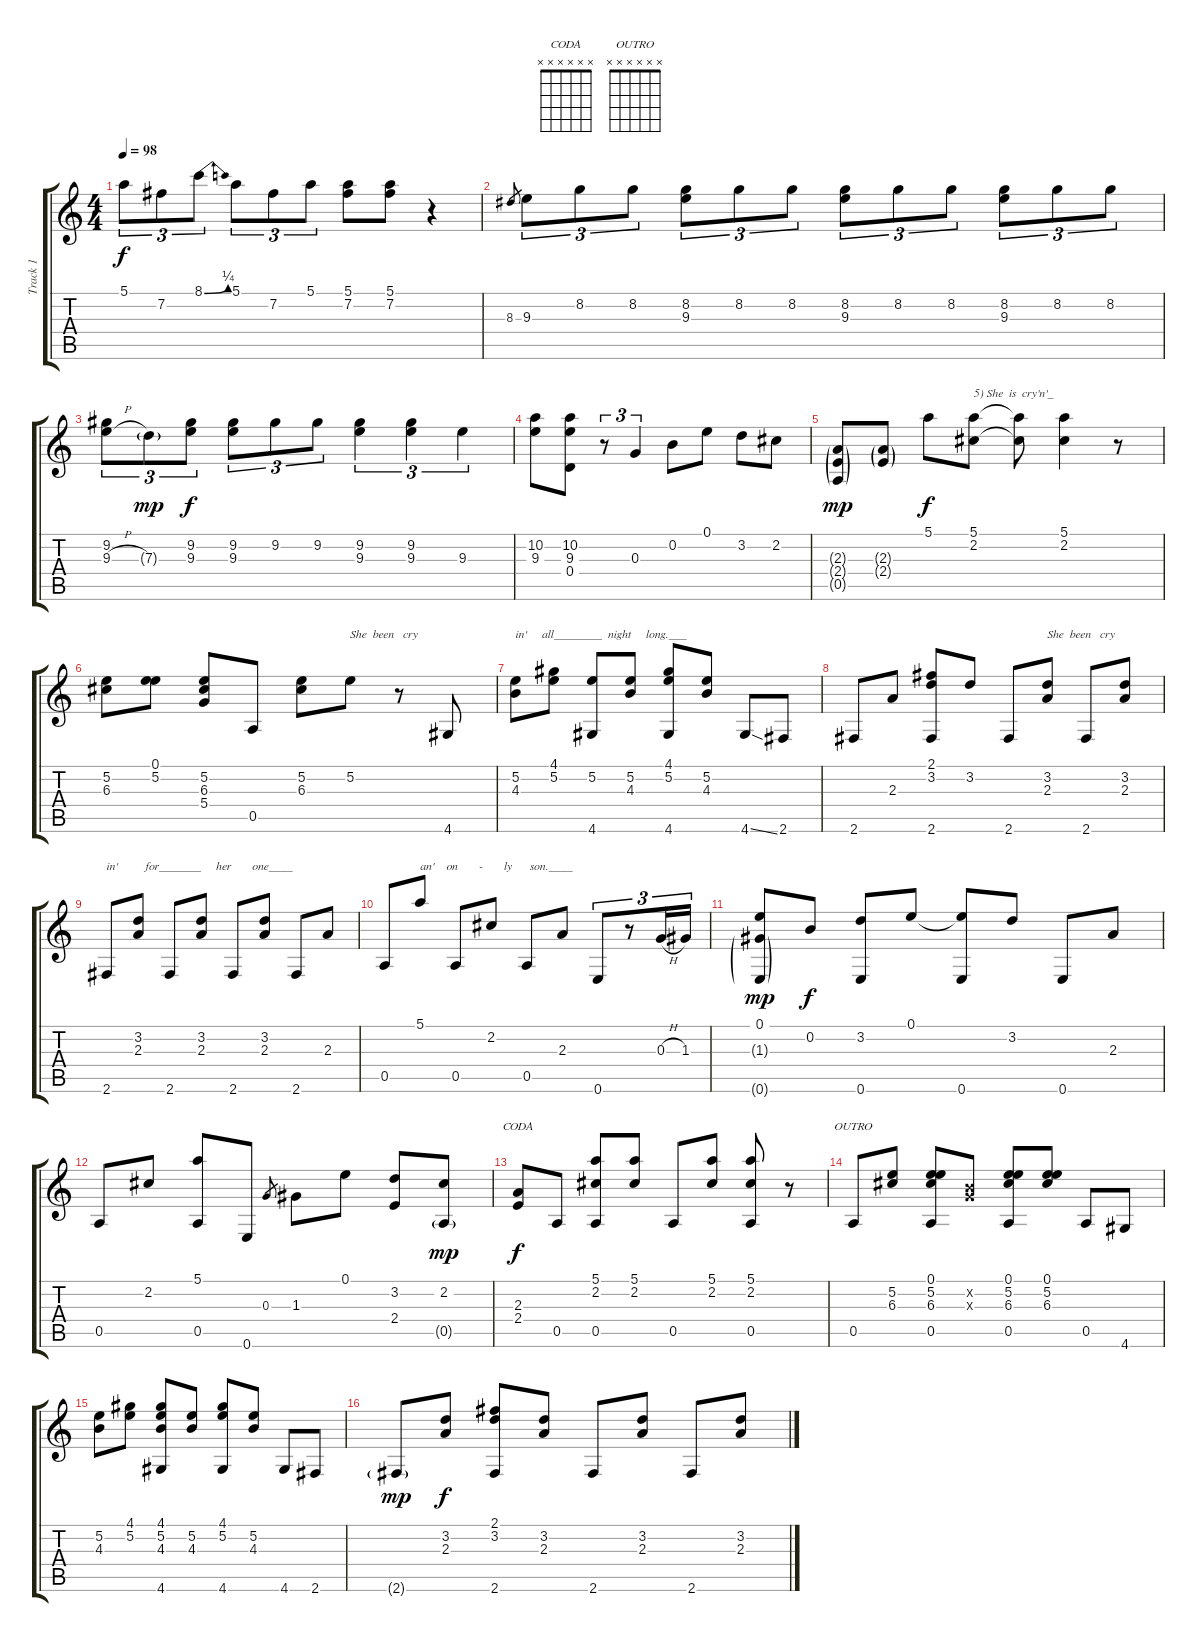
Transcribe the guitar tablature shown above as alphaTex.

\track ("Track 1" "Track 1") {instrument acousticguitarnylon}
\staff {score tabs}
\tuning (E4 B3 G3 D3 A2 E2) {hide}
\chord ("CODA" x x x x x x) {firstfret 0}
\chord ("OUTRO" x x x x x x) {firstfret 0}
\ts (4 4)
\tempo 98
\clef g2
\ks c
5.1.8{tu (3 2) dy f} 7.2.8{tu (3 2)} 8.1{be (bend 0 0 60 1)}.8{tu (3 2)} 5.1.8{tu (3 2)} 7.2.8{tu (3 2)} 5.1.8{tu (3 2)} (5.1 7.2).8 (5.1 7.2).8 r.4 |
8.3.8{gr} 9.3.8{tu (3 2)} 8.2.8{tu (3 2)} 8.2.8{tu (3 2)} (8.2 9.3).8{tu (3 2)} 8.2.8{tu (3 2)} 8.2.8{tu (3 2)} (8.2 9.3).8{tu (3 2)} 8.2.8{tu (3 2)} 8.2.8{tu (3 2)} (8.2 9.3).8{tu (3 2)} 8.2.8{tu (3 2)} 8.2.8{tu (3 2)} |
(9.2 9.3{h}).8{tu (3 2)} 7.3{g}.8{tu (3 2) dy mp} (9.2 9.3).8{tu (3 2) dy f} (9.2 9.3).8{tu (3 2)} 9.2.8{tu (3 2)} 9.2.8{tu (3 2)} (9.2 9.3).4{tu (3 2)} (9.2 9.3).4{tu (3 2)} 9.3.4{tu (3 2)} |
(10.2 9.3).8 (10.2 9.3 0.4).8 r.8{tu (3 2)} 0.3.4{tu (3 2)} 0.2.8 0.1.8 3.2.8 2.2.8 |
(2.3{g} 2.4{g} 0.5{g}).8{dy mp} (2.3{g} 2.4{g}).8 5.1.8{dy f} (5.1 2.2).8{txt "5) She  is  cry'n'_"} (5.1{t} 2.2{t}).8 (5.1 2.2).4 r.8 |
(5.2 6.3).8 (0.1 5.2).8 (5.2 6.3 5.4).8 0.5.8 (5.2 6.3).8 5.2.8{txt "She  been   cry"} r.8 4.6.8 |
(5.2 4.3).8{txt "in'     all________  night     long.___"} (4.1 5.2).8 (5.2 4.6).8 (5.2 4.3).8 (4.1 5.2 4.6).8 (5.2 4.3).8 4.6{ss}.8 2.6.8 |
2.6.8 2.3.8 (2.1 3.2 2.6).8 3.2.8 2.6.8 (3.2 2.3).8{txt "She  been   cry"} 2.6.8 (3.2 2.3).8 |
2.6.8{txt "in'         for_______     her       one____"} (3.2 2.3).8 2.6.8 (3.2 2.3).8 2.6.8 (3.2 2.3).8 2.6.8 2.3.8 |
0.5.8 5.1.8{txt "an'    on       -       ly      son.____"} 0.5.8 2.2.8 0.5.8 2.3.8 0.6.8{tu (3 2)} r.8{tu (3 2)} 0.3{h}.16{tu (3 2)} 1.3.16{tu (3 2)} |
(0.1 1.3{g} 0.6{g}).8{dy mp} 0.2.8{dy f} (3.2 0.6).8 0.1.8 (0.1{t} 0.6).8 3.2.8 0.6.8 2.3.8 |
0.5.8 2.2.8 (5.1 0.5).8 0.6.8 0.3.8{gr} 1.3.8 0.1.8 (3.2 2.4).8 (2.2 0.5{g}).8{dy mp} |
(2.3 2.4).8{ch "CODA" dy f} 0.5.8 (5.1 2.2 0.5).8 (5.1 2.2).8 0.5.8 (5.1 2.2).8 (5.1 2.2 0.5).8 r.8 |
0.5.8{ch "OUTRO"} (5.2 6.3).8 (0.1 5.2 6.3 0.5).8 (0.2{x} 0.3{x}).8 (0.1 5.2 6.3 0.5).8 (0.1 5.2 6.3).8 0.5.8 4.6.8 |
(5.2 4.3).8 (4.1 5.2).8 (4.1 5.2 4.3 4.6).8 (5.2 4.3).8 (4.1 5.2 4.6).8 (5.2 4.3).8 4.6.8 2.6.8 |
2.6{g}.8{dy mp} (3.2 2.3).8{dy f} (2.1 3.2 2.6).8 (3.2 2.3).8 2.6.8 (3.2 2.3).8 2.6.8 (3.2 2.3).8
